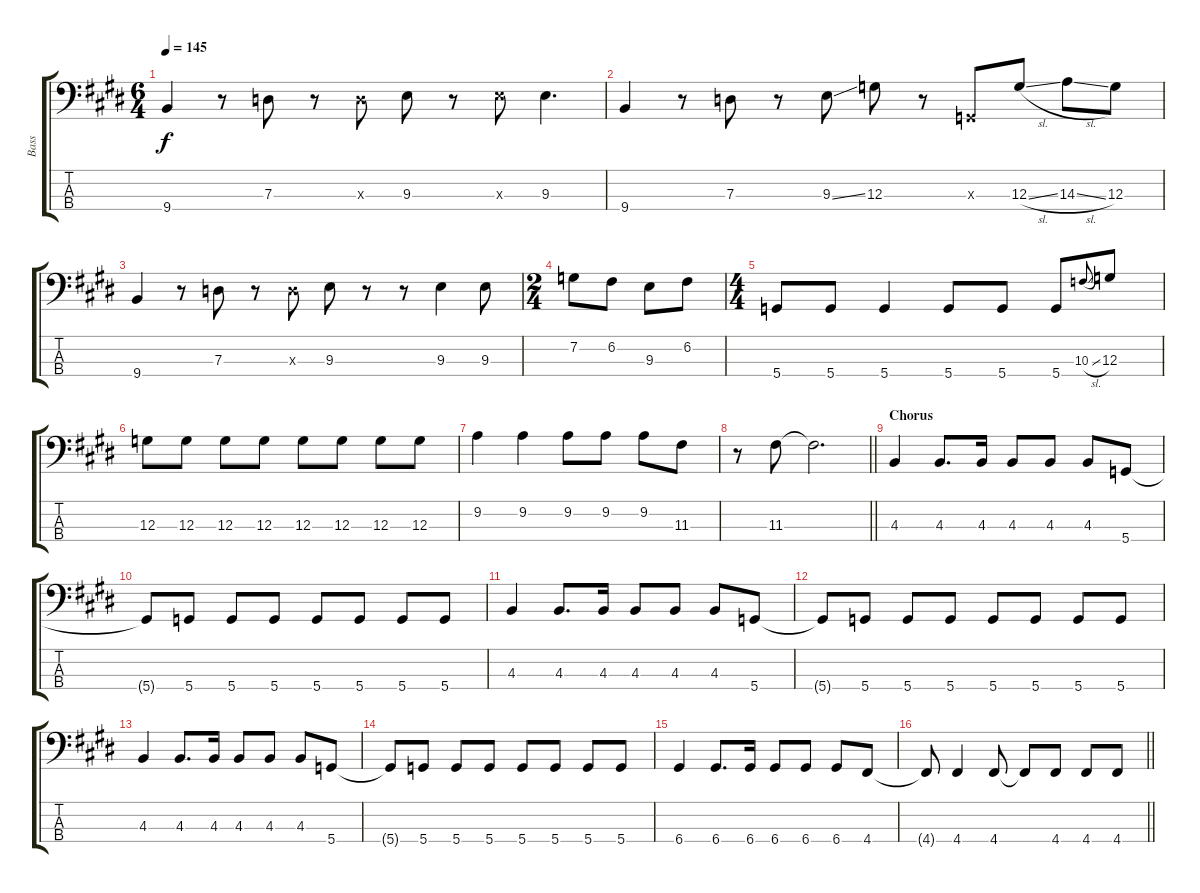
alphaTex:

\track ("Bass" "Bass") {instrument electricbasspick}
\staff {score tabs}
\tuning (F2 C2 G1 D1) {hide}
\ts (6 4)
\tempo 145
\clef f4
\ks c#minor
9.4.4{dy f} r.8 7.3.8 r.8 7.3{x}.8 9.3.8 r.8 9.3{x}.8 9.3.4{d} |
9.4.4 r.8 7.3.8 r.8 9.3{ss}.8 12.3.8 r.8 0.3{x}.8 12.3{sl}.8{beam split} 14.3{sl}.8 12.3.8 |
9.4.4 r.8 7.3.8 r.8 7.3{x}.8 9.3.8 r.8 r.8 9.3.4 9.3.8 |
\ts (2 4)
7.2.8 6.2.8 9.3.8 6.2.8 |
\ts (4 4)
5.4.8 5.4.8 5.4.4 5.4.8 5.4.8 5.4.8 10.3{sl}.8{gr onbeat} 12.3.8 |
12.3.8 12.3.8 12.3.8 12.3.8 12.3.8 12.3.8 12.3.8 12.3.8 |
9.2.4 9.2.4 9.2.8 9.2.8 9.2.8 11.3.8 |
\barLineRight lightlight
r.8 11.3.8 11.3{t}.2{d} |
\section ("" "Chorus")
4.3.4 4.3.8{d} 4.3.16 4.3.8 4.3.8 4.3.8 5.4.8 |
5.4{t}.8 5.4.8 5.4.8 5.4.8 5.4.8 5.4.8 5.4.8 5.4.8 |
4.3.4 4.3.8{d} 4.3.16 4.3.8 4.3.8 4.3.8 5.4.8 |
5.4{t}.8 5.4.8 5.4.8 5.4.8 5.4.8 5.4.8 5.4.8 5.4.8 |
4.3.4 4.3.8{d} 4.3.16 4.3.8 4.3.8 4.3.8 5.4.8 |
5.4{t}.8 5.4.8 5.4.8 5.4.8 5.4.8 5.4.8 5.4.8 5.4.8 |
6.4.4 6.4.8{d} 6.4.16 6.4.8 6.4.8 6.4.8 4.4.8 |
\barLineRight lightlight
4.4{t}.8 4.4.4 4.4.8 4.4{t}.8 4.4.8 4.4.8 4.4.8
